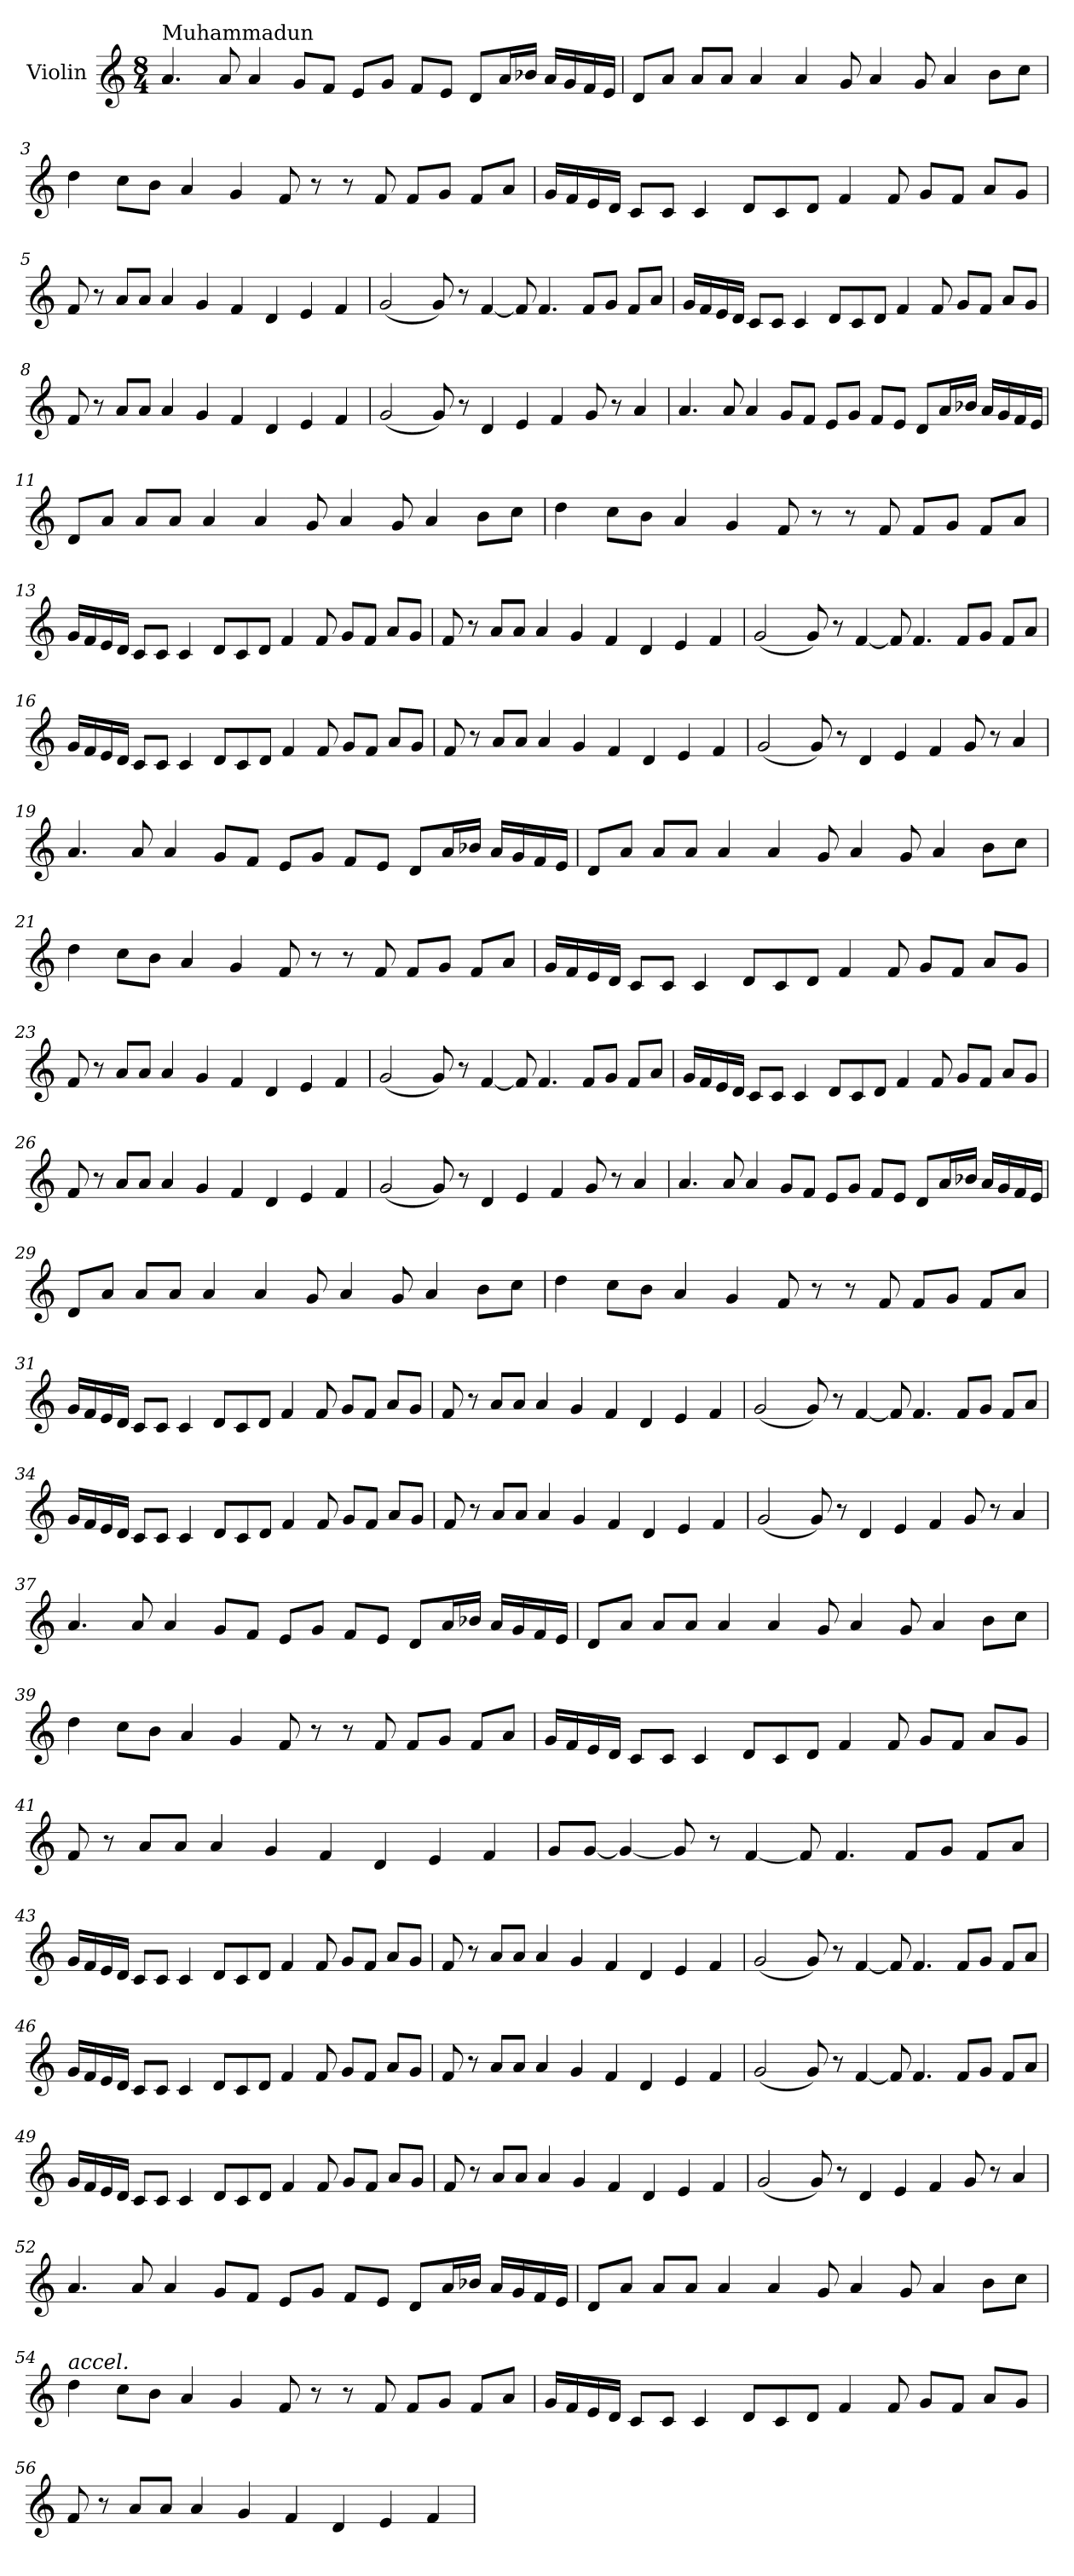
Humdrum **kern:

**kern
*part1
*staff1
*I"Violin
*clefG2
*k[]
*M8/4
*MM85
=1
!LO:TX:a:t=Muhammadun
4.a/
8a/
4a/
8g/L
8f/J
8e/L
8g/J
8f/L
8e/J
8d/L
16a/L
16b-X/JJ
16a/LL
16g/
16f/
16e/JJ
=2
8d/L
8a/J
8a/L
8a/J
4a/
4a/
8g/
4a/
8g/
4a/
8b\L
8cc\J
!!LO:LB:g=z
=3
4dd\
8cc\L
8b\J
4a/
4g/
8f/
8r
8r
8f/
8f/L
8g/J
8f/L
8a/J
=4
16g/LL
16f/
16e/
16d/JJ
8c/L
8c/J
4c/
8d/L
8c/
8d/J
4f/
8f/
8g/L
8f/J
8a/L
8g/J
!!LO:LB:g=z
=5
8f/
8r
8a/L
8a/J
4a/
4g/
4f/
4d/
4e/
4f/
=6
(<2g/
8g/)
8r
[4f/
8f/]
4.f/
8f/L
8g/J
8f/L
8a/J
!!LO:LB:g=z
=7
16g/LL
16f/
16e/
16d/JJ
8c/L
8c/J
4c/
8d/L
8c/
8d/J
4f/
8f/
8g/L
8f/J
8a/L
8g/J
=8
8f/
8r
8a/L
8a/J
4a/
4g/
4f/
4d/
4e/
4f/
!!LO:LB:g=z
=9
(<2g/
8g/)
8r
4d/
4e/
4f/
8g/
8r
4a/
=10
4.a/
8a/
4a/
8g/L
8f/J
8e/L
8g/J
8f/L
8e/J
8d/L
16a/L
16b-X/JJ
16a/LL
16g/
16f/
16e/JJ
!!LO:LB:g=z
=11
8d/L
8a/J
8a/L
8a/J
4a/
4a/
8g/
4a/
8g/
4a/
8b\L
8cc\J
=12
4dd\
8cc\L
8b\J
4a/
4g/
8f/
8r
8r
8f/
8f/L
8g/J
8f/L
8a/J
!!LO:LB:g=z
=13
16g/LL
16f/
16e/
16d/JJ
8c/L
8c/J
4c/
8d/L
8c/
8d/J
4f/
8f/
8g/L
8f/J
8a/L
8g/J
=14
8f/
8r
8a/L
8a/J
4a/
4g/
4f/
4d/
4e/
4f/
!!LO:PB:g=z
=15
(<2g/
8g/)
8r
[4f/
8f/]
4.f/
8f/L
8g/J
8f/L
8a/J
=16
16g/LL
16f/
16e/
16d/JJ
8c/L
8c/J
4c/
8d/L
8c/
8d/J
4f/
8f/
8g/L
8f/J
8a/L
8g/J
!!LO:PB:g=z
=17
8f/
8r
8a/L
8a/J
4a/
4g/
4f/
4d/
4e/
4f/
=18
(<2g/
8g/)
8r
4d/
4e/
4f/
8g/
8r
4a/
!!LO:LB:g=z
=19
4.a/
8a/
4a/
8g/L
8f/J
8e/L
8g/J
8f/L
8e/J
8d/L
16a/L
16b-X/JJ
16a/LL
16g/
16f/
16e/JJ
=20
8d/L
8a/J
8a/L
8a/J
4a/
4a/
8g/
4a/
8g/
4a/
8b\L
8cc\J
!!LO:LB:g=z
=21
4dd\
8cc\L
8b\J
4a/
4g/
8f/
8r
8r
8f/
8f/L
8g/J
8f/L
8a/J
=22
16g/LL
16f/
16e/
16d/JJ
8c/L
8c/J
4c/
8d/L
8c/
8d/J
4f/
8f/
8g/L
8f/J
8a/L
8g/J
!!LO:LB:g=z
=23
8f/
8r
8a/L
8a/J
4a/
4g/
4f/
4d/
4e/
4f/
=24
(<2g/
8g/)
8r
[4f/
8f/]
4.f/
8f/L
8g/J
8f/L
8a/J
!!LO:LB:g=z
=25
16g/LL
16f/
16e/
16d/JJ
8c/L
8c/J
4c/
8d/L
8c/
8d/J
4f/
8f/
8g/L
8f/J
8a/L
8g/J
=26
8f/
8r
8a/L
8a/J
4a/
4g/
4f/
4d/
4e/
4f/
!!LO:LB:g=z
=27
(<2g/
8g/)
8r
4d/
4e/
4f/
8g/
8r
4a/
=28
4.a/
8a/
4a/
8g/L
8f/J
8e/L
8g/J
8f/L
8e/J
8d/L
16a/L
16b-X/JJ
16a/LL
16g/
16f/
16e/JJ
!!LO:LB:g=z
=29
8d/L
8a/J
8a/L
8a/J
4a/
4a/
8g/
4a/
8g/
4a/
8b\L
8cc\J
=30
4dd\
8cc\L
8b\J
4a/
4g/
8f/
8r
8r
8f/
8f/L
8g/J
8f/L
8a/J
!!LO:LB:g=z
=31
16g/LL
16f/
16e/
16d/JJ
8c/L
8c/J
4c/
8d/L
8c/
8d/J
4f/
8f/
8g/L
8f/J
8a/L
8g/J
=32
8f/
8r
8a/L
8a/J
4a/
4g/
4f/
4d/
4e/
4f/
!!LO:PB:g=z
=33
(<2g/
8g/)
8r
[4f/
8f/]
4.f/
8f/L
8g/J
8f/L
8a/J
=34
16g/LL
16f/
16e/
16d/JJ
8c/L
8c/J
4c/
8d/L
8c/
8d/J
4f/
8f/
8g/L
8f/J
8a/L
8g/J
!!LO:LB:g=z
=35
8f/
8r
8a/L
8a/J
4a/
4g/
4f/
4d/
4e/
4f/
=36
(<2g/
8g/)
8r
4d/
4e/
4f/
8g/
8r
4a/
!!LO:LB:g=z
=37
4.a/
8a/
4a/
8g/L
8f/J
8e/L
8g/J
8f/L
8e/J
8d/L
16a/L
16b-X/JJ
16a/LL
16g/
16f/
16e/JJ
=38
8d/L
8a/J
8a/L
8a/J
4a/
4a/
8g/
4a/
8g/
4a/
8b\L
8cc\J
!!LO:LB:g=z
=39
4dd\
8cc\L
8b\J
4a/
4g/
8f/
8r
8r
8f/
8f/L
8g/J
8f/L
8a/J
=40
16g/LL
16f/
16e/
16d/JJ
8c/L
8c/J
4c/
8d/L
8c/
8d/J
4f/
8f/
8g/L
8f/J
8a/L
8g/J
!!LO:LB:g=z
=41
8f/
8r
8a/L
8a/J
4a/
4g/
4f/
4d/
4e/
4f/
=42
8g/L
[8g/J
4g/_
8g/]
8r
[4f/
8f/]
4.f/
8f/L
8g/J
8f/L
8a/J
!!LO:LB:g=z
=43
16g/LL
16f/
16e/
16d/JJ
8c/L
8c/J
4c/
8d/L
8c/
8d/J
4f/
8f/
8g/L
8f/J
8a/L
8g/J
=44
8f/
8r
8a/L
8a/J
4a/
4g/
4f/
4d/
4e/
4f/
!!LO:LB:g=z
=45
(<2g/
8g/)
8r
[4f/
8f/]
4.f/
8f/L
8g/J
8f/L
8a/J
=46
16g/LL
16f/
16e/
16d/JJ
8c/L
8c/J
4c/
8d/L
8c/
8d/J
4f/
8f/
8g/L
8f/J
8a/L
8g/J
!!LO:LB:g=z
=47
8f/
8r
8a/L
8a/J
4a/
4g/
4f/
4d/
4e/
4f/
=48
(<2g/
8g/)
8r
[4f/
8f/]
4.f/
8f/L
8g/J
8f/L
8a/J
!!LO:PB:g=z
=49
16g/LL
16f/
16e/
16d/JJ
8c/L
8c/J
4c/
8d/L
8c/
8d/J
4f/
8f/
8g/L
8f/J
8a/L
8g/J
=50
8f/
8r
8a/L
8a/J
4a/
4g/
4f/
4d/
4e/
4f/
!!LO:LB:g=z
=51
(<2g/
8g/)
8r
4d/
4e/
4f/
8g/
8r
4a/
=52
4.a/
8a/
4a/
8g/L
8f/J
8e/L
8g/J
8f/L
8e/J
8d/L
16a/L
16b-X/JJ
16a/LL
16g/
16f/
16e/JJ
!!LO:LB:g=z
=53
8d/L
8a/J
8a/L
8a/J
4a/
4a/
8g/
4a/
8g/
4a/
8b\L
8cc\J
=54
!LO:TX:a:i:t=accel.
4dd\
8cc\L
8b\J
4a/
4g/
8f/
8r
8r
8f/
8f/L
8g/J
8f/L
8a/J
!!LO:LB:g=z
=55
16g/LL
16f/
16e/
16d/JJ
8c/L
8c/J
4c/
8d/L
8c/
8d/J
4f/
8f/
8g/L
8f/J
8a/L
8g/J
=56
8f/
8r
8a/L
8a/J
4a/
4g/
4f/
4d/
4e/
4f/
=
*-
